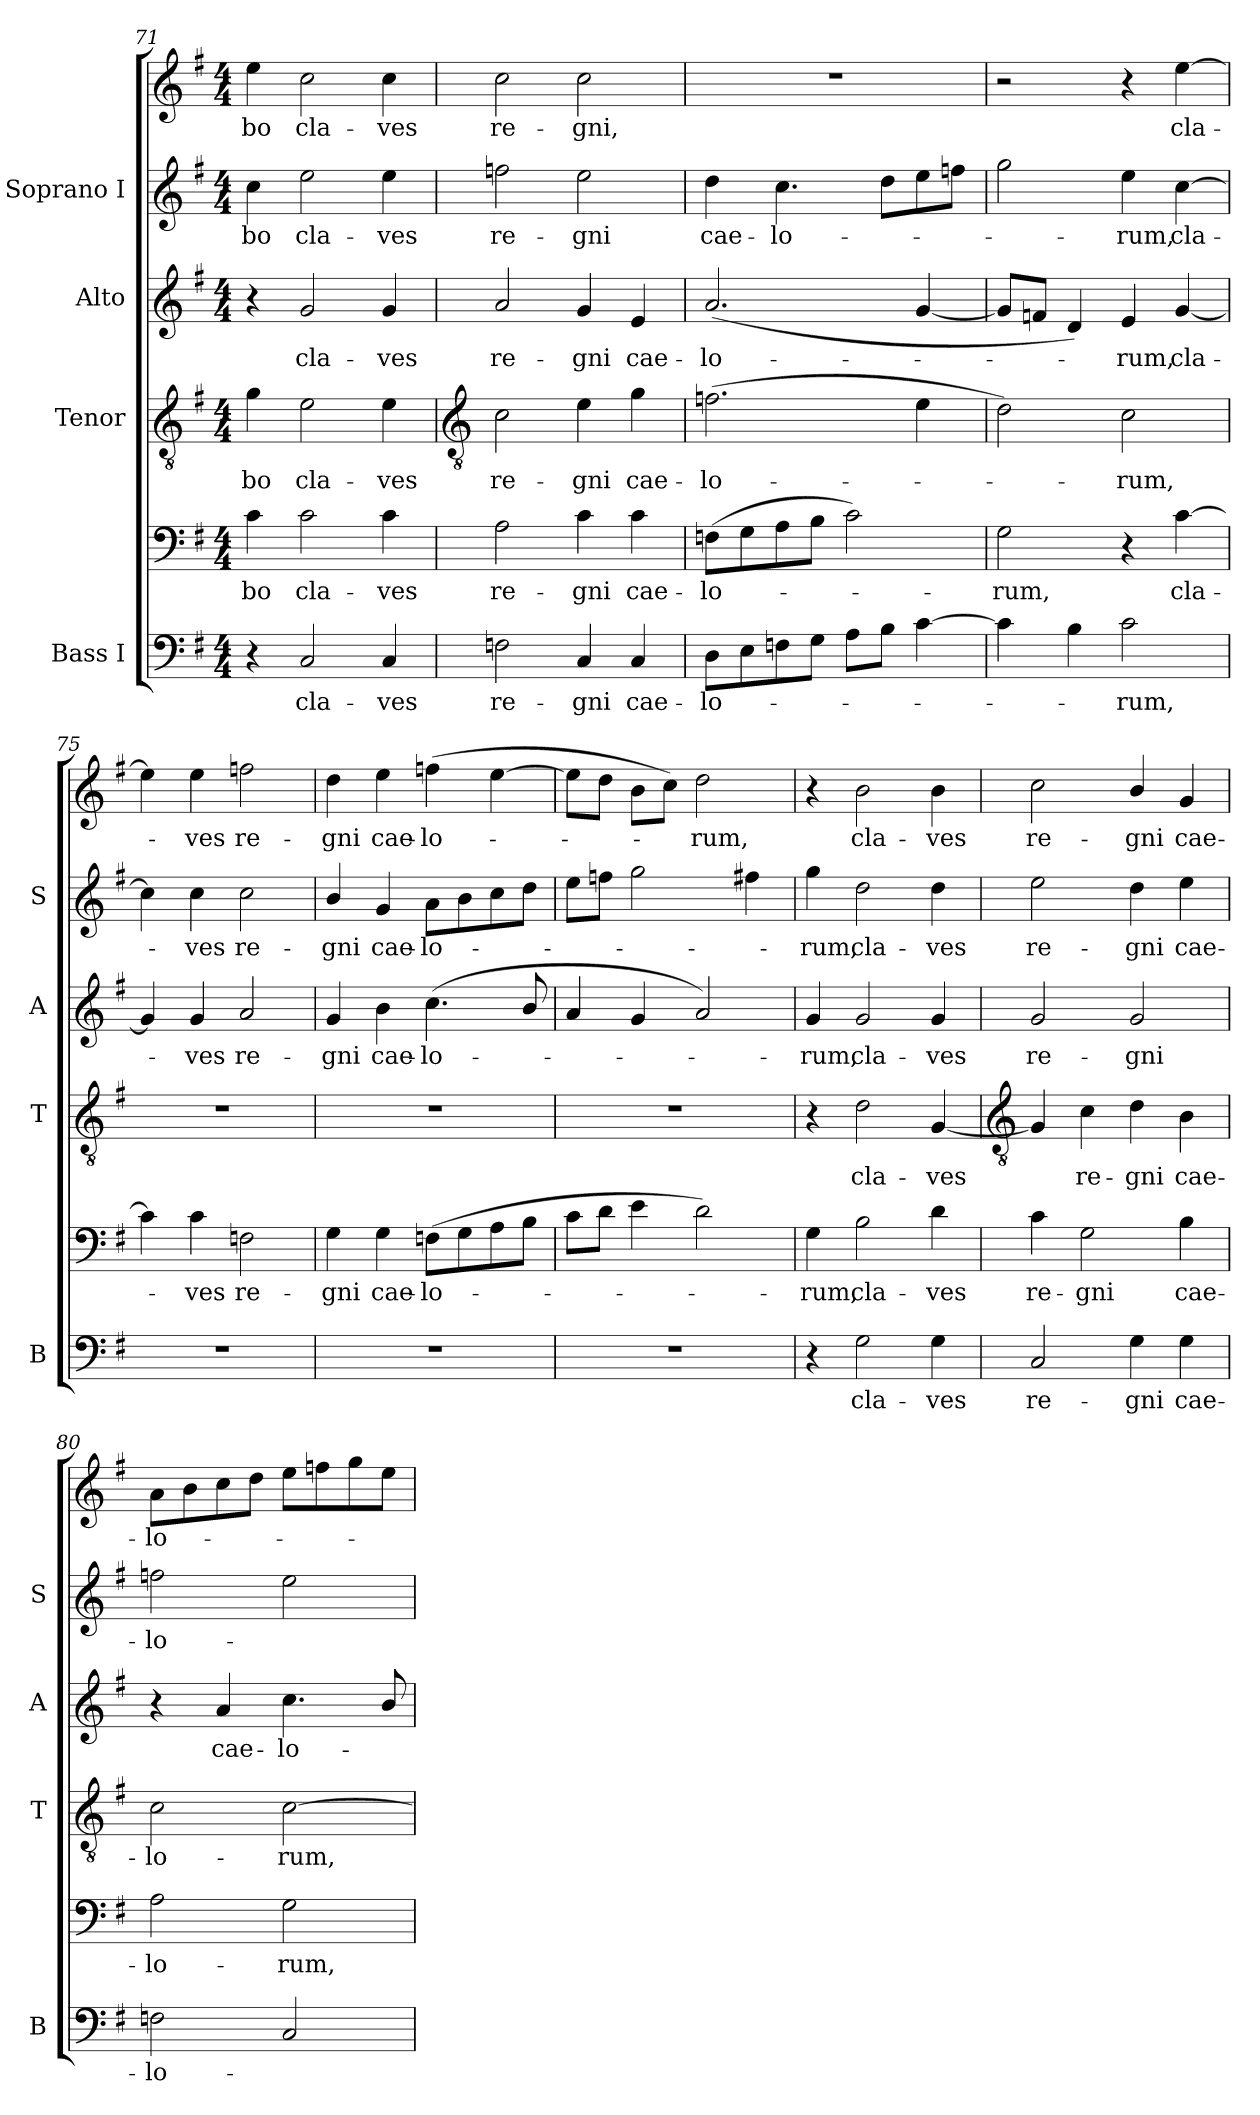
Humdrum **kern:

**kern	**text	**kern	**text	**kern	**text	**kern	**text	**kern	**text	**kern	**text
*part4	*part4	*part4	*part4	*part3	*part3	*part2	*part2	*part1	*part1	*part1	*part1
*staff6	*staff6	*staff5	*staff5	*staff4	*staff4	*staff3	*staff3	*staff2	*staff2	*staff1	*staff1
*I"Bass I	*	*	*	*I"Tenor	*	*I"Alto	*	*I"Soprano I	*	*	*
*I'B	*	*	*	*I'T	*	*I'A	*	*I'S	*	*	*
*clefF4	*	*clefF4	*	*clefGv2	*	*clefG2	*	*clefG2	*	*clefG2	*
*k[f#]	*	*k[f#]	*	*k[f#]	*	*k[f#]	*	*k[f#]	*	*k[f#]	*
*G:	*	*G:	*	*G:	*	*G:	*	*G:	*	*G:	*
*M4/4	*	*M4/4	*	*M4/4	*	*M4/4	*	*M4/4	*	*M4/4	*
=71	=71	=71	=71	=71	=71	=71	=71	=71	=71	=71	=71
!	!	!	!LO:LY:b	!	!LO:LY:b	!	!	!	!LO:LY:b	!	!LO:LY:b
4r	.	4c	-bo	4g	-bo	4r	.	4cc	bo	4ee	bo
!	!LO:LY:b	!	!LO:LY:b	!	!LO:LY:b	!	!LO:LY:b	!	!LO:LY:b	!	!LO:LY:b
2C	cla-	2c	cla-	2e	cla-	2g	cla-	2ee	cla-	2cc	cla-
!	!LO:LY:b	!	!LO:LY:b	!	!LO:LY:b	!	!LO:LY:b	!	!LO:LY:b	!	!LO:LY:b
4C	-ves	4c	-ves	4e	-ves	4g	-ves	4ee	-ves	4cc	-ves
!!LO:LB:g=z
=72	=72	=72	=72	=72	=72	=72	=72	=72	=72	=72	=72
*	*	*	*	*clefGv2	*	*	*	*	*	*	*
!	!LO:LY:b	!	!LO:LY:b	!	!LO:LY:b	!	!LO:LY:b	!	!LO:LY:b	!	!LO:LY:b
2Fn	-re-	2A	re-	2c	re-	2a	re-	2ffn	re-	2cc	re-
!	!LO:LY:b	!	!LO:LY:b	!	!LO:LY:b	!	!LO:LY:b	!	!LO:LY:b	!	!LO:LY:b
4C	-gni	4c	-gni	4e	-gni	4g	-gni	2ee	-gni	2cc	-gni,
!	!LO:LY:b	!	!LO:LY:b	!	!LO:LY:b	!	!LO:LY:b	!	!	!	!
4C	cae-	4c	cae-	4g	cae-	4e	cae-	.	.	.	.
=73	=73	=73	=73	=73	=73	=73	=73	=73	=73	=73	=73
!	!LO:LY:b	!	!LO:LY:b	!	!LO:LY:b	!	!LO:LY:b	!	!LO:LY:b	!	!
8DL	lo-	(>8FnL	-lo-	(>2.fn	-lo-	(<2.a	-lo-	4dd	cae-	1r	.
8E	.	8G	.	.	.	.	.	.	.	.	.
!	!	!	!	!	!	!	!	!	!LO:LY:b	!	!
8Fn	.	8A	.	.	.	.	.	4.cc	-lo-	.	.
8GJ	.	8BJ	.	.	.	.	.	.	.	.	.
8AL	.	2c)	.	.	.	.	.	.	.	.	.
8BJ	.	.	.	.	.	.	.	8ddL	.	.	.
[4c	.	.	.	4e	.	[4g	.	8ee	.	.	.
.	.	.	.	.	.	.	.	8ffnJ	.	.	.
=74	=74	=74	=74	=74	=74	=74	=74	=74	=74	=74	=74
!	!	!	!LO:LY:b	!	!	!	!	!	!	!	!
4c]	.	2G	rum,	2d)	.	8gL]	.	2gg	.	2r	.
.	.	.	.	.	.	8fnJ	.	.	.	.	.
4B	.	.	.	.	.	4d)	.	.	.	.	.
!	!LO:LY:b	!	!	!	!LO:LY:b	!	!LO:LY:b	!	!LO:LY:b	!	!
2c	rum,	4r	.	2c	rum,	4e	rum,	4ee	rum,	4r	.
!	!	!	!LO:LY:b	!	!	!	!LO:LY:b	!	!LO:LY:b	!	!LO:LY:b
.	.	[4c	cla-	.	.	[4g	cla-	[4cc	cla-	[4ee	cla-
=75	=75	=75	=75	=75	=75	=75	=75	=75	=75	=75	=75
1r	.	4c]	.	1r	.	4g]	.	4cc]	.	4ee]	.
!	!	!	!LO:LY:b	!	!	!	!LO:LY:b	!	!LO:LY:b	!	!LO:LY:b
.	.	4c	ves	.	.	4g	ves	4cc	-ves	4ee	ves
!	!	!	!LO:LY:b	!	!	!	!LO:LY:b	!	!LO:LY:b	!	!LO:LY:b
.	.	2Fn	re-	.	.	2a	re-	2cc	re-	2ffn	re-
=76	=76	=76	=76	=76	=76	=76	=76	=76	=76	=76	=76
!	!	!	!LO:LY:b	!	!	!	!LO:LY:b	!	!LO:LY:b	!	!LO:LY:b
1r	.	4G	-gni	1r	.	4g	-gni	4b/	gni	4dd	-gni
!	!	!	!LO:LY:b	!	!	!	!LO:LY:b	!	!LO:LY:b	!	!LO:LY:b
.	.	4G	cae-	.	.	4b	cae-	4g	cae-	4ee	cae-
!	!	!	!LO:LY:b	!	!	!	!LO:LY:b	!	!LO:LY:b	!	!LO:LY:b
.	.	(>8FnL	-lo-	.	.	(<4.cc	-lo-	8aL	-lo-	(>4ffn	-lo-
.	.	8G	.	.	.	.	.	8b	.	.	.
.	.	8A	.	.	.	.	.	8cc	.	[4ee	.
.	.	8BJ	.	.	.	8b/	.	8ddJ	.	.	.
=77	=77	=77	=77	=77	=77	=77	=77	=77	=77	=77	=77
1r	.	8cL	.	1r	.	4a	.	8eeL	.	8eeL]	.
.	.	8dJ	.	.	.	.	.	8ffnJ	.	8ddJ	.
.	.	4e	.	.	.	4g	.	2gg	.	8bL	.
.	.	.	.	.	.	.	.	.	.	8ccJ)	.
!	!	!	!	!	!	!	!	!	!	!	!LO:LY:b
.	.	2d)	.	.	.	2a)	.	.	.	2dd	rum,
.	.	.	.	.	.	.	.	4ff#X	.	.	.
=78	=78	=78	=78	=78	=78	=78	=78	=78	=78	=78	=78
!	!	!	!LO:LY:b	!	!	!	!LO:LY:b	!	!LO:LY:b	!	!
4r	.	4G	rum,	4r	.	4g	rum,	4gg	rum,	4r	.
!	!LO:LY:b	!	!LO:LY:b	!	!LO:LY:b	!	!LO:LY:b	!	!LO:LY:b	!	!LO:LY:b
2G	cla-	2B	cla-	2d	cla-	2g	cla-	2dd	cla-	2b	cla-
!	!LO:LY:b	!	!LO:LY:b	!	!LO:LY:b	!	!LO:LY:b	!	!LO:LY:b	!	!LO:LY:b
4G	-ves	4d	-ves	[4G	-ves	4g	-ves	4dd	-ves	4b	-ves
!!LO:LB:g=z
=79	=79	=79	=79	=79	=79	=79	=79	=79	=79	=79	=79
*	*	*	*	*clefGv2	*	*	*	*	*	*	*
!	!LO:LY:b	!	!LO:LY:b	!	!	!	!LO:LY:b	!	!LO:LY:b	!	!LO:LY:b
2C	-re-	4c	re-	4G]	.	2g	re-	2ee	-re-	2cc	re-
!	!	!	!LO:LY:b	!	!LO:LY:b	!	!	!	!	!	!
.	.	2G	-gni	4c	re-	.	.	.	.	.	.
!	!LO:LY:b	!	!	!	!LO:LY:b	!	!LO:LY:b	!	!LO:LY:b	!	!LO:LY:b
4G	-gni	.	.	4d	-gni	2g	-gni	4dd	-gni	4b/	-gni
!	!LO:LY:b	!	!LO:LY:b	!	!LO:LY:b	!	!	!	!LO:LY:b	!	!LO:LY:b
4G	cae-	4B	cae-	4B	cae-	.	.	4ee	cae-	4g	cae-
=80	=80	=80	=80	=80	=80	=80	=80	=80	=80	=80	=80
!	!LO:LY:b	!	!LO:LY:b	!	!LO:LY:b	!	!	!	!LO:LY:b	!	!LO:LY:b
2Fn	lo-	2A	-lo-	2c	-lo-	4r	.	2ffn	lo-	8aL	-lo-
.	.	.	.	.	.	.	.	.	.	8b	.
!	!	!	!	!	!	!	!LO:LY:b	!	!	!	!
.	.	.	.	.	.	4a	cae-	.	.	8cc	.
.	.	.	.	.	.	.	.	.	.	8ddJ	.
!	!	!	!LO:LY:b	!	!LO:LY:b	!	!LO:LY:b	!	!	!	!
2C	.	2G	-rum,	[2c	-rum,	4.cc	-lo-	2ee	.	8eeL	.
.	.	.	.	.	.	.	.	.	.	8ffn	.
.	.	.	.	.	.	.	.	.	.	8gg	.
.	.	.	.	.	.	8b/	.	.	.	8eeJ	.
=	=	=	=	=	=	=	=	=	=	=	=
*-	*-	*-	*-	*-	*-	*-	*-	*-	*-	*-	*-
